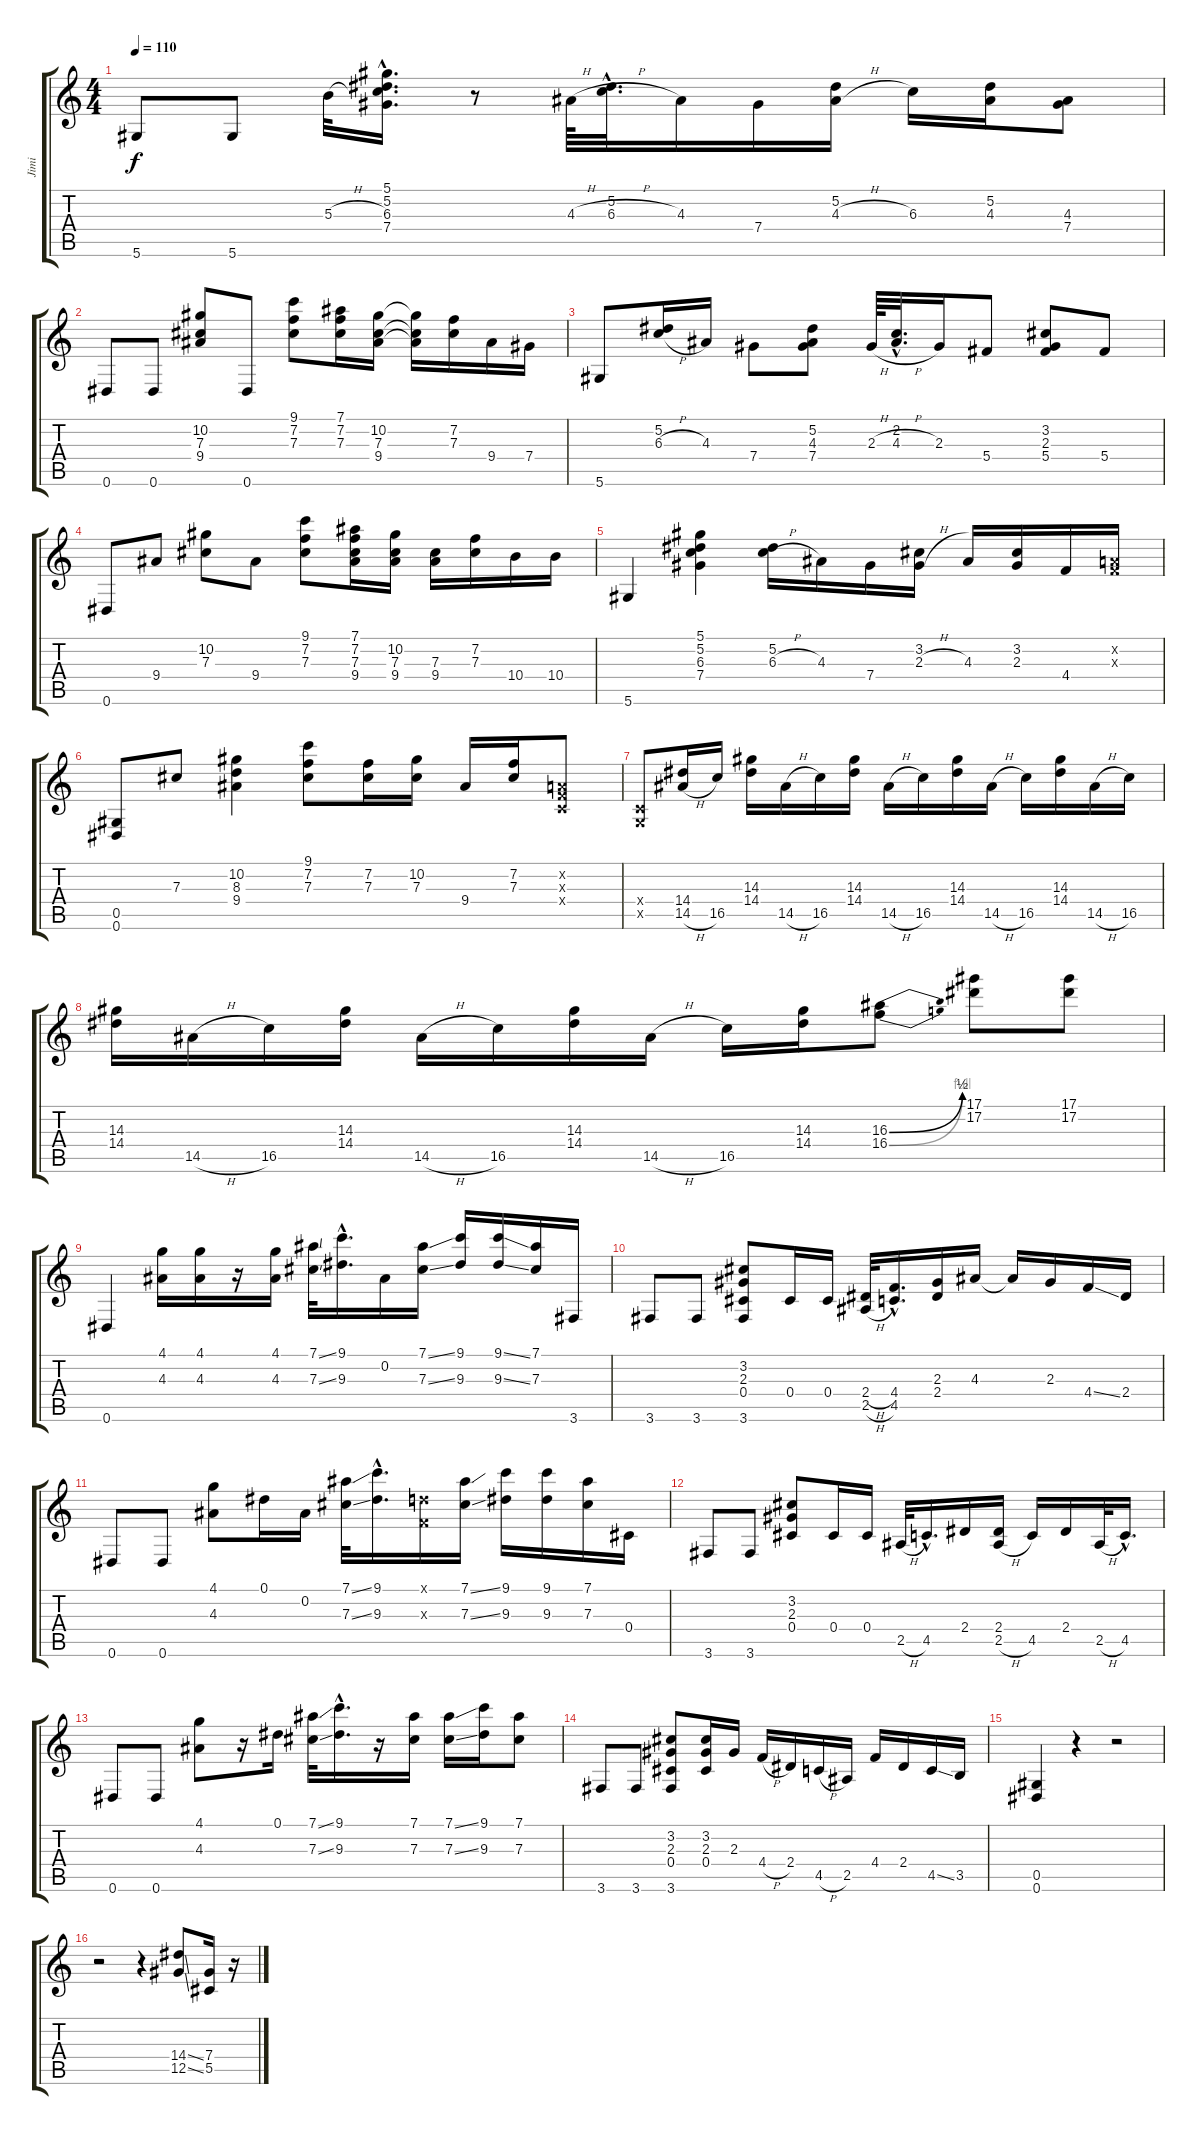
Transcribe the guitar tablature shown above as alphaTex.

\track ("Jimi" "Jimi") {instrument electricguitarclean}
\staff {score tabs}
\tuning (Eb4 Bb3 Gb3 Db3 Ab2 Eb2) {hide}
\ts (4 4)
\tempo 110
\clef g2
\ks c
5.6.8{dy f} 5.6.8 5.3{h}.32 (5.1{hac} 5.2{hac} 6.3{hac} 7.4{hac}).16{d} r.8 4.3{h}.64 (5.2{hac} 6.3{h hac}).32{d} 4.3.16 7.4.16 (5.2 4.3{h}).16 6.3.16 (5.2 4.3).16 (4.3 7.4).8 |
0.6.8 0.6.8 (10.2 7.3 9.4).8 0.6.8 (9.1 7.2 7.3).8 (7.1 7.2 7.3).16 (10.2 7.3 9.4).16 (10.2{t} 7.3{t} 9.4{t}).16 (7.2 7.3).16 9.4.16 7.4.16 |
5.6.8 (5.2 6.3{h}).16 4.3.16 7.4.8 (5.2 4.3 7.4).8 2.3{h}.64 (2.2{hac} 4.3{h hac}).32{d} 2.3.16 5.4.8 (3.2 2.3 5.4).8 5.4.8 |
0.6.8 9.4.8 (10.2 7.3).8 9.4.8 (9.1 7.2 7.3).8 (7.1 7.2 7.3 9.4).16 (10.2 7.3 9.4).16 (7.3 9.4).16 (7.2 7.3).16 10.4.16 10.4.16 |
5.6.4 (5.1 5.2 6.3 7.4).4 (5.2 6.3{h}).16 4.3.16 7.4.16 (3.2 2.3{h}).16 4.3.16 (3.2 2.3).16 4.4.16 (-1.2{x} -1.3{x}).16 |
(0.5 0.6).8 7.3.8 (10.2 8.3 9.4).4 (9.1 7.2 7.3).8 (7.2 7.3).16 (10.2 7.3).16 9.4.16 (7.2 7.3).16 (-1.2{x} -1.3{x} -1.4{x}).8 |
(-1.4{x} -1.5{x}).8 (14.4 14.5{h}).16 16.5.16 (14.3 14.4).16 14.5{h}.16 16.5.16 (14.3 14.4).16 14.5{h}.16 16.5.16 (14.3 14.4).16 14.5{h}.16 16.5.16 (14.3 14.4).16 14.5{h}.16 16.5.16 |
(14.3 14.4).16 14.5{h}.16 16.5.16 (14.3 14.4).16 14.5{h}.16 16.5.16 (14.3 14.4).16 14.5{h}.16 16.5.16 (14.3 14.4).16 (16.3{be (bend 0 0 60 2)} 16.4{be (bend 0 0 60 4)}).8 (17.1 17.2).8 (17.1 17.2).8 |
0.6.4 (4.1 4.3).16 (4.1 4.3).16 r.16 (4.1 4.3).16 (7.1{ss} 7.3{ss}).32 (9.1{hac} 9.3{hac}).16{d} 0.2.16 (7.1{ss} 7.3{ss}).16 (9.1 9.3).16 (9.1{ss} 9.3{ss}).16 (7.1 7.3).16 3.6.16 |
3.6.8 3.6.8 (3.2 2.3 0.4 3.6).8 0.4.16 0.4.16 (2.4{h} 2.5{h}).32 (4.4{hac} 4.5{hac}).16{d} (2.3 2.4).16 4.3.16 4.3{t}.16 2.3.16 4.4{ss}.16 2.4.16 |
0.6.8 0.6.8 (4.1 4.3).8 0.1.16 0.2.16 (7.1{ss} 7.3{ss}).32 (9.1{hac} 9.3{hac}).16{d} (-1.1{x} -1.3{x}).16 (7.1{ss} 7.3{ss}).16 (9.1 9.3).16 (9.1 9.3).16 (7.1 7.3).16 0.4.16 |
3.6.8 3.6.8 (3.2 2.3 0.4).8 0.4.16 0.4.16 2.5{h}.32 4.5{hac}.16{d} 2.4.16 (2.4 2.5{h}).16 4.5.16 2.4.16 2.5{h}.32 4.5{hac}.16{d} |
0.6.8 0.6.8 (4.1 4.3).8 r.16 0.1.16 (7.1{ss} 7.3{ss}).32 (9.1{hac} 9.3{hac}).16{d} r.16 (7.1 7.3).16 (7.1{ss} 7.3{ss}).16 (9.1 9.3).16 (7.1 7.3).8 |
3.6.8 3.6.8 (3.2 2.3 0.4 3.6).8 (3.2 2.3 0.4).16 2.3.16 4.4{h}.16 2.4.16 4.5{h}.16 2.5.16 4.4.16 2.4.16 4.5{ss}.16 3.5.16 |
(0.5 0.6).4 r.4 r.2 |
r.2 r.4 (14.4{ss} 12.5{ss}).8 (7.4 5.5).16 r.16
